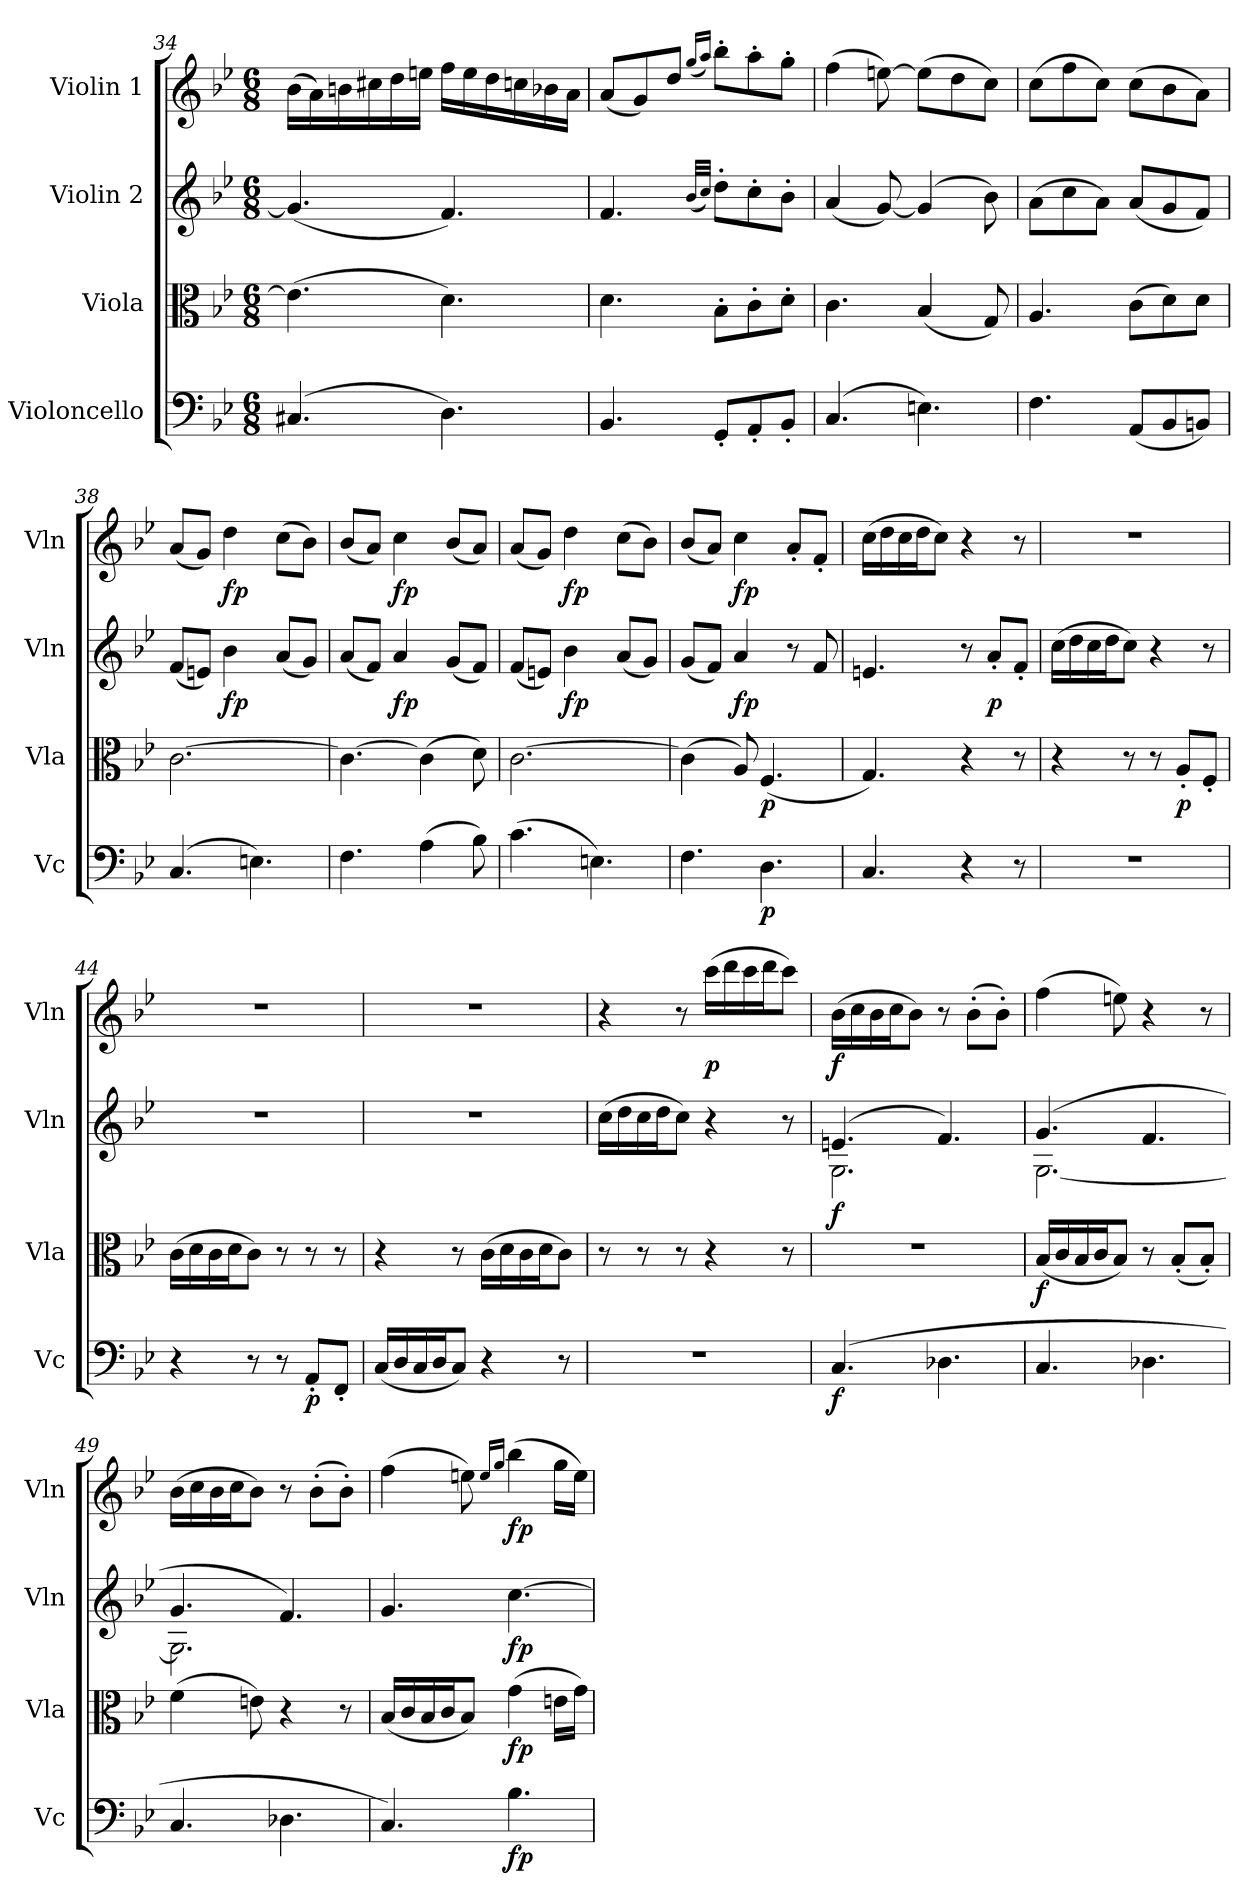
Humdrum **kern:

**kern	**dynam	**kern	**dynam	**kern	**dynam	**kern	**dynam
*part4	*part4	*part3	*part3	*part2	*part2	*part1	*part1
*staff4	*staff4	*staff3	*staff3	*staff2	*staff2	*staff1	*staff1
*I"Violoncello	*	*I"Viola	*	*I"Violin 2	*	*I"Violin 1	*
*I'Vc	*	*I'Vla	*	*I'Vln	*	*I'Vln	*
!!LO:LB:g=z
*clefF4	*	*clefC3	*	*clefG2	*	*clefG2	*
*k[b-e-]	*	*k[b-e-]	*	*k[b-e-]	*	*k[b-e-]	*
*M6/8	*	*M6/8	*	*M6/8	*	*M6/8	*
=34	=34	=34	=34	=34	=34	=34	=34
(4.C#X/	.	(4.en\]	.	(4.g/]	.	(16b-\LL	.
.	.	.	.	.	.	16a\)	.
.	.	.	.	.	.	16bn\	.
.	.	.	.	.	.	16cc#X\	.
.	.	.	.	.	.	16dd\	.
.	.	.	.	.	.	16een\JJ	.
4.D\)	.	4.d\)	.	4.f/)	.	16ff\LL	.
.	.	.	.	.	.	16ee\	.
.	.	.	.	.	.	16dd\	.
.	.	.	.	.	.	16ccn\	.
.	.	.	.	.	.	16b-X\	.
.	.	.	.	.	.	16a\JJ	.
=35	=35	=35	=35	=35	=35	=35	=35
4.BB-/	.	4.d\	.	4.f/	.	(8a/L	.
.	.	.	.	.	.	8g/)	.
.	.	.	.	.	.	8dd/J	.
.	.	.	.	(32qb-/LLL	.	(16qgg/LL	.
.	.	.	.	32qcc/JJJ)	.	16qaa/JJ)	.
8GG'/L	.	8B-'\L	.	8dd'\L	.	8bb-'\L	.
8AA'/	.	8c'\	.	8cc'\	.	8aa'\	.
8BB-'/J	.	8d'\J	.	8b-'\J	.	8gg'\J	.
=36	=36	=36	=36	=36	=36	=36	=36
(4.C/	.	4.c\	.	(4a/	.	(4ff\	.
.	.	.	.	[8g/)	.	[8een\)	.
4.En\)	.	(4B-/	.	(4g/]	.	(8ee\L]	.
.	.	.	.	.	.	8dd\	.
.	.	8G/)	.	8b-\)	.	8cc\J)	.
=37	=37	=37	=37	=37	=37	=37	=37
4.F\	.	4.A/	.	(8a\L	.	(8cc\L	.
.	.	.	.	8cc\	.	8ff\	.
.	.	.	.	8a\J)	.	8cc\J)	.
(8AA/L	.	(8c\L	.	(8a/L	.	(8cc\L	.
8BB-/	.	8d\)	.	8g/	.	8b-\	.
8BBn/J)	.	8d\J	.	8f/J)	.	8a\J)	.
=38	=38	=38	=38	=38	=38	=38	=38
(4.C/	.	[2.c\	.	(8f/L	.	(8a/L	.
.	.	.	.	8en/J)	.	8g/J)	.
!	!	!	!	!	!LO:DY:b	!	!LO:DY:b
.	.	.	.	4b-\	fp	4dd\	fp
4.En\)	.	.	.	.	.	.	.
.	.	.	.	(8a/L	.	(8cc\L	.
.	.	.	.	8g/J)	.	8b-\J)	.
=39	=39	=39	=39	=39	=39	=39	=39
4.F\	.	4.c\_	.	(8a/L	.	(8b-/L	.
.	.	.	.	8f/J)	.	8a/J)	.
!	!	!	!	!	!LO:DY:b	!	!LO:DY:b
.	.	.	.	4a/	fp	4cc\	fp
(4A\	.	(4c\]	.	.	.	.	.
.	.	.	.	(8g/L	.	(8b-/L	.
8B-\)	.	8d\)	.	8f/J)	.	8a/J)	.
=40	=40	=40	=40	=40	=40	=40	=40
(4.c\	.	[2.c\	.	(8f/L	.	(8a/L	.
.	.	.	.	8en/J)	.	8g/J)	.
!	!	!	!	!	!LO:DY:b	!	!LO:DY:b
.	.	.	.	4b-\	fp	4dd\	fp
4.En\)	.	.	.	.	.	.	.
.	.	.	.	(8a/L	.	(8cc\L	.
.	.	.	.	8g/J)	.	8b-\J)	.
!!LO:LB:g=z
=41	=41	=41	=41	=41	=41	=41	=41
4.F\	.	(4c\]	.	(8g/L	.	(8b-/L	.
.	.	.	.	8f/J)	.	8a/J)	.
!	!	!	!	!	!LO:DY:b	!	!LO:DY:b
.	.	8A/)	.	4a/	fp	4cc\	fp
!	!LO:DY:b	!	!LO:DY:b	!	!	!	!
4.D\	p	(4.F/	p	.	.	.	.
.	.	.	.	8r	.	8a'/L	.
.	.	.	.	8f/	.	8f'/J	.
=42	=42	=42	=42	=42	=42	=42	=42
4.C/	.	4.G/)	.	4.en/	.	(16cc\LL	.
.	.	.	.	.	.	16dd\	.
.	.	.	.	.	.	16cc\	.
.	.	.	.	.	.	16dd\J	.
.	.	.	.	.	.	8cc\J)	.
4r	.	4r	.	8r	.	4r	.
!	!	!	!	!	!LO:DY:b	!	!
.	.	.	.	8a'/L	p	.	.
8r	.	8r	.	8f'/J	.	8r	.
!!LO:PB:g=z
=43	=43	=43	=43	=43	=43	=43	=43
2.r	.	4r	.	(16cc\LL	.	2.r	.
.	.	.	.	16dd\	.	.	.
.	.	.	.	16cc\	.	.	.
.	.	.	.	16dd\J	.	.	.
.	.	8r	.	8cc\J)	.	.	.
.	.	8r	.	4r	.	.	.
!	!	!	!LO:DY:b	!	!	!	!
.	.	8A'/L	p	.	.	.	.
.	.	8F'/J	.	8r	.	.	.
=44	=44	=44	=44	=44	=44	=44	=44
4r	.	(16c\LL	.	2.r	.	2.r	.
.	.	16d\	.	.	.	.	.
.	.	16c\	.	.	.	.	.
.	.	16d\J	.	.	.	.	.
8r	.	8c\J)	.	.	.	.	.
8r	.	8r	.	.	.	.	.
!	!LO:DY:b	!	!	!	!	!	!
8AA'/L	p	8r	.	.	.	.	.
8FF'/J	.	8r	.	.	.	.	.
=45	=45	=45	=45	=45	=45	=45	=45
(16C/LL	.	4r	.	2.r	.	2.r	.
16D/	.	.	.	.	.	.	.
16C/	.	.	.	.	.	.	.
16D/J	.	.	.	.	.	.	.
8C/J)	.	8r	.	.	.	.	.
4r	.	(16c\LL	.	.	.	.	.
.	.	16d\	.	.	.	.	.
.	.	16c\	.	.	.	.	.
.	.	16d\J	.	.	.	.	.
8r	.	8c\J)	.	.	.	.	.
=46	=46	=46	=46	=46	=46	=46	=46
2.r	.	8r	.	(16cc\LL	.	4r	.
.	.	.	.	16dd\	.	.	.
.	.	8r	.	16cc\	.	.	.
.	.	.	.	16dd\J	.	.	.
.	.	8r	.	8cc\J)	.	8r	.
!	!	!	!	!	!	!	!LO:DY:b
.	.	4r	.	4r	.	(16ccc\LL	p
.	.	.	.	.	.	16ddd\	.
.	.	.	.	.	.	16ccc\	.
.	.	.	.	.	.	16ddd\J	.
.	.	8r	.	8r	.	8ccc\J)	.
=47	=47	=47	=47	=47	=47	=47	=47
*	*	*	*	*^	*	*	*
!	!LO:DY:b	!	!	!	!	!LO:DY:b	!	!LO:DY:b
(4.C/	f	2.r	.	(4.en/	2.G\	f	(16b-\LL	f
.	.	.	.	.	.	.	16cc\	.
.	.	.	.	.	.	.	16b-\	.
.	.	.	.	.	.	.	16cc\J	.
.	.	.	.	.	.	.	8b-\J)	.
4.D-X\	.	.	.	4.f/)	.	.	8r	.
.	.	.	.	.	.	.	(8b-'\L	.
.	.	.	.	.	.	.	8b-'\J)	.
!!LO:LB:g=z
=48	=48	=48	=48	=48	=48	=48	=48	=48
!	!	!	!LO:DY:b	!	!	!	!	!
4.C/	.	(16B-/LL	f	(4.g/	[2.G\	.	(4ff\	.
.	.	16c/	.	.	.	.	.	.
.	.	16B-/	.	.	.	.	.	.
.	.	16c/J	.	.	.	.	.	.
.	.	8B-/J)	.	.	.	.	8een\)	.
4.D-X\	.	8r	.	4.f/	.	.	4r	.
.	.	(8B-'/L	.	.	.	.	.	.
.	.	8B-'/J)	.	.	.	.	8r	.
=49	=49	=49	=49	=49	=49	=49	=49	=49
4.C/	.	(4f\	.	4.g/	2.G\]	.	(16b-\LL	.
.	.	.	.	.	.	.	16cc\	.
.	.	.	.	.	.	.	16b-\	.
.	.	.	.	.	.	.	16cc\J	.
.	.	8en\)	.	.	.	.	8b-\J)	.
4.D-X\	.	4r	.	4.f/)	.	.	8r	.
.	.	.	.	.	.	.	(8b-'\L	.
.	.	8r	.	.	.	.	8b-'\J)	.
*	*	*	*	*v	*v	*	*	*
!!LO:LB:g=z
=50	=50	=50	=50	=50	=50	=50	=50
4.C/)	.	(16B-/LL	.	4.g/	.	(4ff\	.
.	.	16c/	.	.	.	.	.
.	.	16B-/	.	.	.	.	.
.	.	16c/J	.	.	.	.	.
.	.	8B-/J)	.	.	.	8een\)	.
.	.	.	.	.	.	16qee/LL	.
.	.	.	.	.	.	16qgg/JJ	.
!	!LO:DY:b	!	!LO:DY:b	!	!LO:DY:b	!	!LO:DY:b
4.B-\	fp	(4g\	fp	[4.cc\	fp	(4bb-\	fp
.	.	16en\LL	.	.	.	16gg\LL	.
.	.	16g\JJ)	.	.	.	16ee\JJ)	.
=	=	=	=	=	=	=	=
*-	*-	*-	*-	*-	*-	*-	*-
